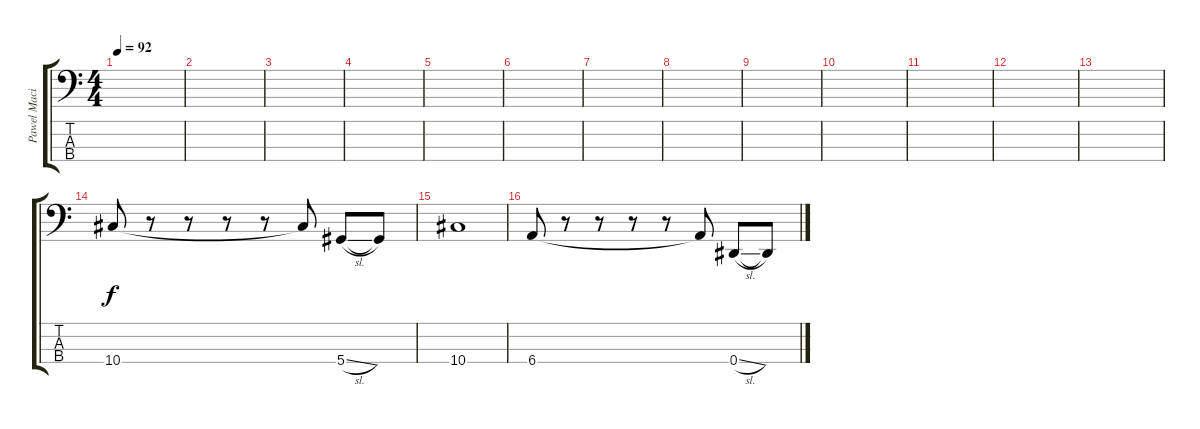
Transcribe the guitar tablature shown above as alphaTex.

\track ("Pawel Maciwoda" "Pawel Maci") {instrument electricbassfinger}
\staff {score tabs}
\tuning (Gb2 Db2 Ab1 Eb1) {hide}
\ts (4 4)
\tempo 92
\clef f4
\ks c
|
|
|
|
|
|
|
|
|
|
|
|
|
10.4.8 r.8 r.8 r.8 r.8 10.4{t}.8 5.4{sl}.8 5.4{t}.8 |
10.4.1 |
6.4.8 r.8 r.8 r.8 r.8 6.4{t}.8 0.4{sl}.8 0.4{t}.8
